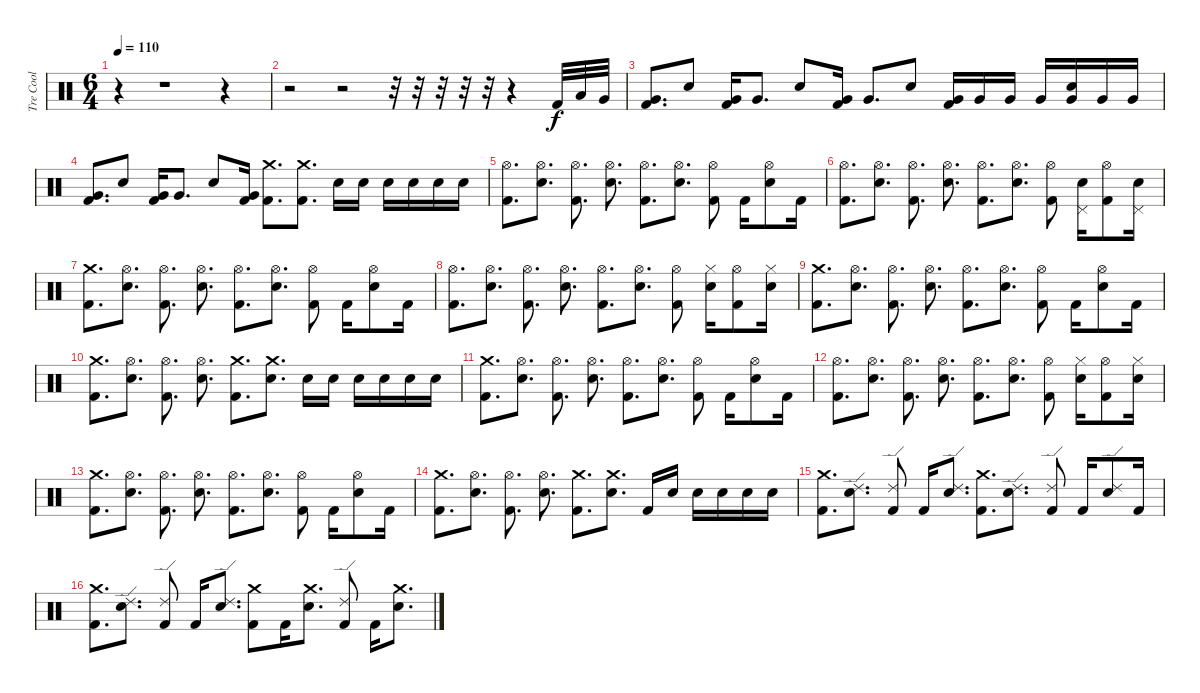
\track ("Tre Cool" "Tre Cool") {instrument percussion}
\staff {score}
\articulation defaults
\ts (6 4)
\tempo 110
\clef neutral
\ks c
r.4{dy f} r.1 r.4 |
r.2 r.2 r.32 r.32 r.32 r.32 r.32 r.4 "Kick (hit) 2".32 "Low Tom (hit)".32 "Very Low Tom (hit)".32 |
("Very Low Tom (hit)" "Kick (hit) 2").8{d} "Electric Snare (hit)".8 ("Very Low Tom (hit)" "Kick (hit) 2").16 "Very Low Tom (hit)".8{d} "Electric Snare (hit)".8 ("Very Low Tom (hit)" "Kick (hit) 2").16 "Very Low Tom (hit)".8{d} "Electric Snare (hit)".8 ("Very Low Tom (hit)" "Kick (hit) 2").16 "Very Low Tom (hit)".16 "Very Low Tom (hit)".16 "Very Low Tom (hit)".16 ("Electric Snare (hit)" "Very Low Tom (hit)").16 "Very Low Tom (hit)".16 "Very Low Tom (hit)".16 |
("Very Low Tom (hit)" "Kick (hit) 2").8{d} "Electric Snare (hit)".8 ("Very Low Tom (hit)" "Kick (hit) 2").16 "Very Low Tom (hit)".8{d} "Electric Snare (hit)".8 ("Very Low Tom (hit)" "Kick (hit) 2").16 ("Crash medium (hit)" "Kick (hit) 2").8{d} ("Crash medium (hit)" "Kick (hit) 2").8{d} "Electric Snare (hit)".16 "Electric Snare (hit)".16 "Electric Snare (hit)".16 "Electric Snare (hit)".16 "Electric Snare (hit)".16 "Electric Snare (hit)".16 |
("Hi-Hat (open)" "Kick (hit) 2").8{d} ("Hi-Hat (open)" "Electric Snare (hit)").8{d} ("Hi-Hat (open)" "Kick (hit) 2").8{d} ("Hi-Hat (open)" "Electric Snare (hit)").8{d} ("Hi-Hat (open)" "Kick (hit) 2").8{d} ("Hi-Hat (open)" "Electric Snare (hit)").8{d} ("Hi-Hat (open)" "Kick (hit) 2").8 "Kick (hit) 2".16 ("Hi-Hat (open)" "Electric Snare (hit)").8 "Kick (hit) 2".16 |
("Hi-Hat (open)" "Kick (hit) 2").8{d} ("Hi-Hat (open)" "Electric Snare (hit)").8{d} ("Hi-Hat (open)" "Kick (hit) 2").8{d} ("Hi-Hat (open)" "Electric Snare (hit)").8{d} ("Hi-Hat (open)" "Kick (hit) 2").8{d} ("Hi-Hat (open)" "Electric Snare (hit)").8{d} ("Hi-Hat (open)" "Kick (hit) 2").8 ("Pedal Hi-Hat (hit)" "Electric Snare (hit)").16 ("Hi-Hat (open)" "Kick (hit) 2").8 ("Pedal Hi-Hat (hit)" "Electric Snare (hit)").16 |
("Crash medium (hit)" "Kick (hit) 2").8{d} ("Hi-Hat (open)" "Electric Snare (hit)").8{d} ("Hi-Hat (open)" "Kick (hit) 2").8{d} ("Hi-Hat (open)" "Electric Snare (hit)").8{d} ("Hi-Hat (open)" "Kick (hit) 2").8{d} ("Hi-Hat (open)" "Electric Snare (hit)").8{d} ("Hi-Hat (open)" "Kick (hit) 2").8 "Kick (hit) 2".16 ("Hi-Hat (open)" "Electric Snare (hit)").8 "Kick (hit) 2".16 |
("Hi-Hat (open)" "Kick (hit) 2").8{d} ("Hi-Hat (open)" "Electric Snare (hit)").8{d} ("Hi-Hat (open)" "Kick (hit) 2").8{d} ("Hi-Hat (open)" "Electric Snare (hit)").8{d} ("Hi-Hat (open)" "Kick (hit) 2").8{d} ("Hi-Hat (open)" "Electric Snare (hit)").8{d} ("Hi-Hat (open)" "Kick (hit) 2").8 ("Hi-Hat (closed)" "Electric Snare (hit)").16 ("Hi-Hat (open)" "Kick (hit) 2").8 ("Hi-Hat (closed)" "Electric Snare (hit)").16 |
("Crash medium (hit)" "Kick (hit) 2").8{d} ("Hi-Hat (open)" "Electric Snare (hit)").8{d} ("Hi-Hat (open)" "Kick (hit) 2").8{d} ("Hi-Hat (open)" "Electric Snare (hit)").8{d} ("Hi-Hat (open)" "Kick (hit) 2").8{d} ("Hi-Hat (open)" "Electric Snare (hit)").8{d} ("Hi-Hat (open)" "Kick (hit) 2").8 "Kick (hit) 2".16 ("Hi-Hat (open)" "Electric Snare (hit)").8 "Kick (hit) 2".16 |
("Crash medium (hit)" "Kick (hit) 2").8{d} ("Hi-Hat (open)" "Electric Snare (hit)").8{d} ("Hi-Hat (open)" "Kick (hit) 2").8{d} ("Hi-Hat (open)" "Electric Snare (hit)").8{d} ("Crash medium (hit)" "Kick (hit) 2").8{d} ("Crash medium (hit)" "Electric Snare (hit)").8{d} "Electric Snare (hit)".16 "Electric Snare (hit)".16 "Electric Snare (hit)".16 "Electric Snare (hit)".16 "Electric Snare (hit)".16 "Electric Snare (hit)".16 |
("Crash medium (hit)" "Kick (hit) 2").8{d} ("Hi-Hat (open)" "Electric Snare (hit)").8{d} ("Hi-Hat (open)" "Kick (hit) 2").8{d} ("Hi-Hat (open)" "Electric Snare (hit)").8{d} ("Hi-Hat (open)" "Kick (hit) 2").8{d} ("Hi-Hat (open)" "Electric Snare (hit)").8{d} ("Hi-Hat (open)" "Kick (hit) 2").8 "Kick (hit) 2".16 ("Hi-Hat (open)" "Electric Snare (hit)").8 "Kick (hit) 2".16 |
("Hi-Hat (open)" "Kick (hit) 2").8{d} ("Hi-Hat (open)" "Electric Snare (hit)").8{d} ("Hi-Hat (open)" "Kick (hit) 2").8{d} ("Hi-Hat (open)" "Electric Snare (hit)").8{d} ("Hi-Hat (open)" "Kick (hit) 2").8{d} ("Hi-Hat (open)" "Electric Snare (hit)").8{d} ("Hi-Hat (open)" "Kick (hit) 2").8 ("Hi-Hat (closed)" "Electric Snare (hit)").16 ("Hi-Hat (open)" "Kick (hit) 2").8 ("Hi-Hat (closed)" "Electric Snare (hit)").16 |
("Crash medium (hit)" "Kick (hit) 2").8{d} ("Hi-Hat (open)" "Electric Snare (hit)").8{d} ("Hi-Hat (open)" "Kick (hit) 2").8{d} ("Hi-Hat (open)" "Electric Snare (hit)").8{d} ("Hi-Hat (open)" "Kick (hit) 2").8{d} ("Hi-Hat (open)" "Electric Snare (hit)").8{d} ("Hi-Hat (open)" "Kick (hit) 2").8 "Kick (hit) 2".16 ("Hi-Hat (open)" "Electric Snare (hit)").8 "Kick (hit) 2".16 |
("Crash medium (hit)" "Kick (hit) 2").8{d} ("Hi-Hat (open)" "Electric Snare (hit)").8{d} ("Hi-Hat (open)" "Kick (hit) 2").8{d} ("Hi-Hat (open)" "Electric Snare (hit)").8{d} ("Crash medium (hit)" "Kick (hit) 2").8{d} ("Crash medium (hit)" "Electric Snare (hit)").8{d} "Kick (hit) 2".16 "Electric Snare (hit)".16 "Electric Snare (hit)".16 "Electric Snare (hit)".16 "Electric Snare (hit)".16 "Electric Snare (hit)".16 |
("Crash medium (hit)" "Kick (hit) 2").8{d} ("Ride (edge) 2" "Electric Snare (hit)").8{d} ("Ride (edge) 2" "Kick (hit) 2").8 "Kick (hit) 2".16 ("Ride (edge) 2" "Electric Snare (hit)").8{d} ("Crash medium (hit)" "Kick (hit) 2").8{d} ("Ride (edge) 2" "Electric Snare (hit)").8{d} ("Ride (edge) 2" "Kick (hit) 2").8 "Kick (hit) 2".16 ("Ride (edge) 2" "Electric Snare (hit)").8 "Kick (hit) 2".16 |
("Crash medium (hit)" "Kick (hit) 2").8{d} ("Ride (edge) 2" "Electric Snare (hit)").8{d} ("Ride (edge) 2" "Kick (hit) 2").8 "Kick (hit) 2".16 ("Ride (edge) 2" "Electric Snare (hit)").8{d} ("Crash medium (hit)" "Kick (hit) 2").8 "Kick (hit) 2".16 ("Crash medium (hit)" "Electric Snare (hit)").8{d} ("Ride (edge) 2" "Kick (hit) 2").8 "Kick (hit) 2".16 ("Crash medium (hit)" "Electric Snare (hit)").8{d}
